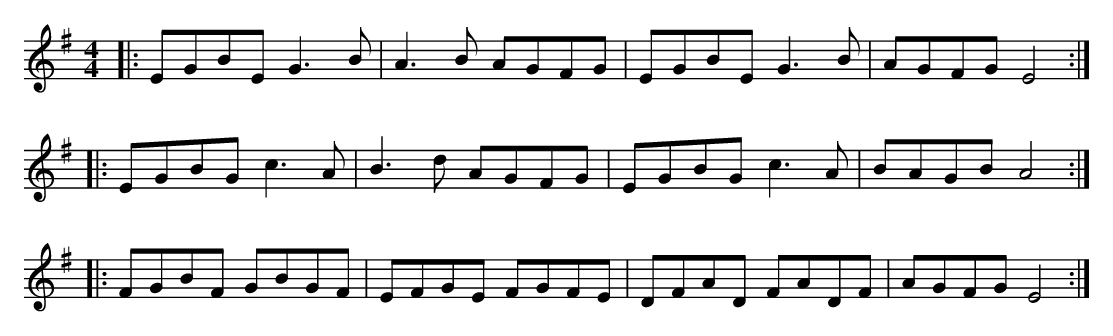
X:1
M:4/4
K:Emin
|:EGBE G3 B|A3 B AGFG|EGBE G3 B|AGFG E4:|
|:EGBG c3 A|B3 d AGFG|EGBG c3 A|BAGB A4:|
|:FGBF GBGF|EFGE FGFE|DFAD FADF|AGFG E4:|
